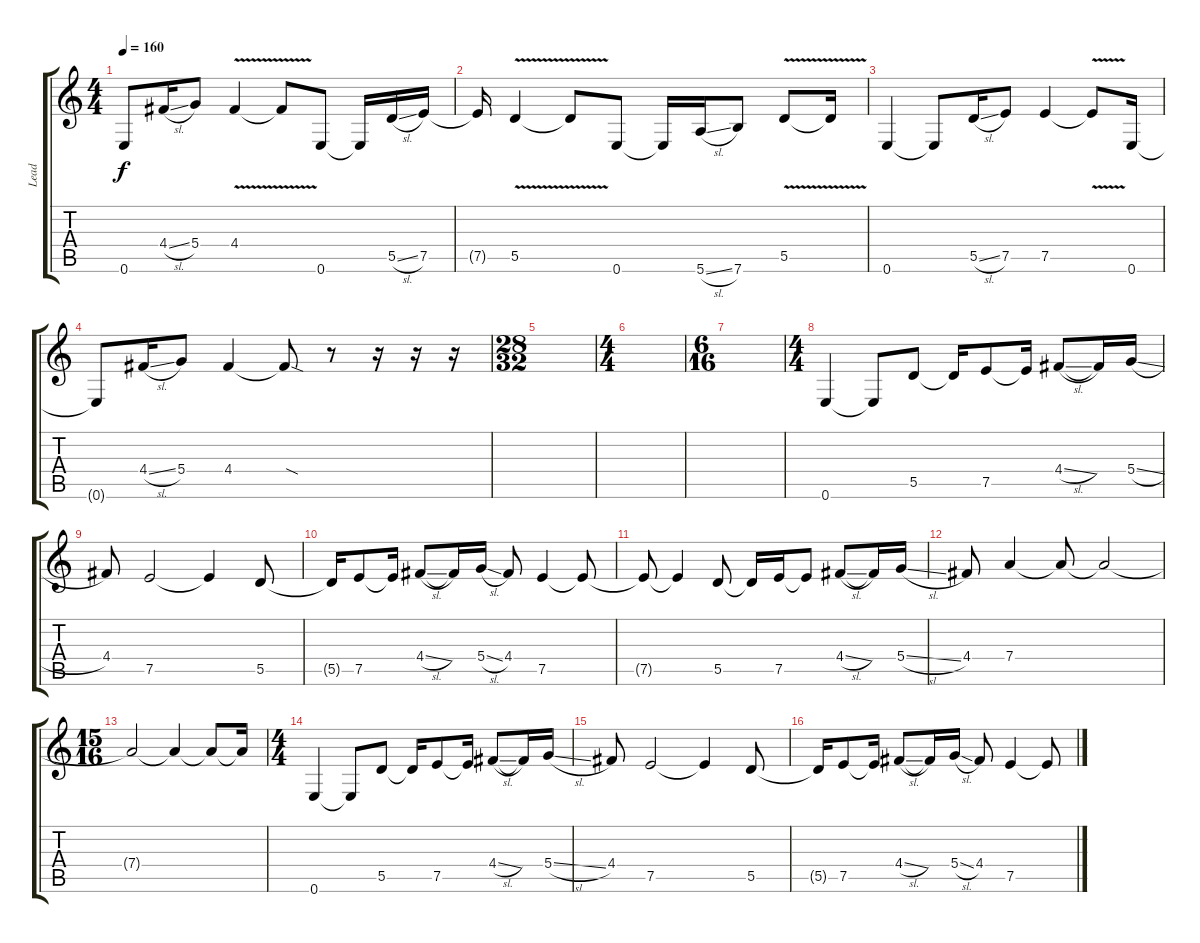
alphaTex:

\track ("Lead" "Lead") {instrument distortionguitar}
\staff {score tabs}
\tuning (E4 B3 G3 D3 A2 E2) {hide}
\ts (4 4)
\tempo 160
\clef g2
\ks c
0.6{t}.8{dy f} 4.4{sl}.16 5.4.8 4.4{v}.4 4.4{t}.8 0.6.8 0.6{t}.16 5.5{sl}.16 7.5.16 |
7.5{t}.16 5.5{v}.4 5.5{t}.8 0.6.8 0.6{t}.16 5.6{sl}.16 7.6.8 5.5{v}.8 5.5{t}.16 |
0.6.4 0.6{t}.8 5.5{sl}.16 7.5.8 7.5.4 7.5{v t}.8 0.6.16 |
0.6{t}.8 4.4{sl}.16 5.4.8 4.4.4 4.4{sod t}.8 r.8 r.16 r.16 r.16 |
\ts (28 32)
|
\ts (4 4)
|
\ts (6 16)
|
\ts (4 4)
0.6.4 0.6{t}.8 5.5.8 5.5{t}.16 7.5.8 7.5{t}.16 4.4{sl}.8 4.4{t}.16 5.4{sl}.16 |
4.4.8 7.5.2 7.5{t}.4 5.5.8 |
5.5{t}.16 7.5.8 7.5{t}.16 4.4{sl}.8 4.4{t}.16 5.4{sl}.16 4.4.8 7.5.4 7.5{t}.8 |
7.5{t}.8 7.5{t}.4 5.5.8 5.5{t}.16 7.5.16 7.5{t}.8 4.4{sl}.8 4.4{t}.16 5.4{sl}.16 |
4.4.8 7.4.4 7.4{t}.8 7.4{t}.2 |
\ts (15 16)
7.4{t}.2 7.4{t}.4 7.4{t}.8 7.4{t}.16 |
\ts (4 4)
0.6.4 0.6{t}.8 5.5.8 5.5{t}.16 7.5.8 7.5{t}.16 4.4{sl}.8 4.4{t}.16 5.4{sl}.16 |
4.4.8 7.5.2 7.5{t}.4 5.5.8 |
5.5{t}.16 7.5.8 7.5{t}.16 4.4{sl}.8 4.4{t}.16 5.4{sl}.16 4.4.8 7.5.4 7.5{t}.8
